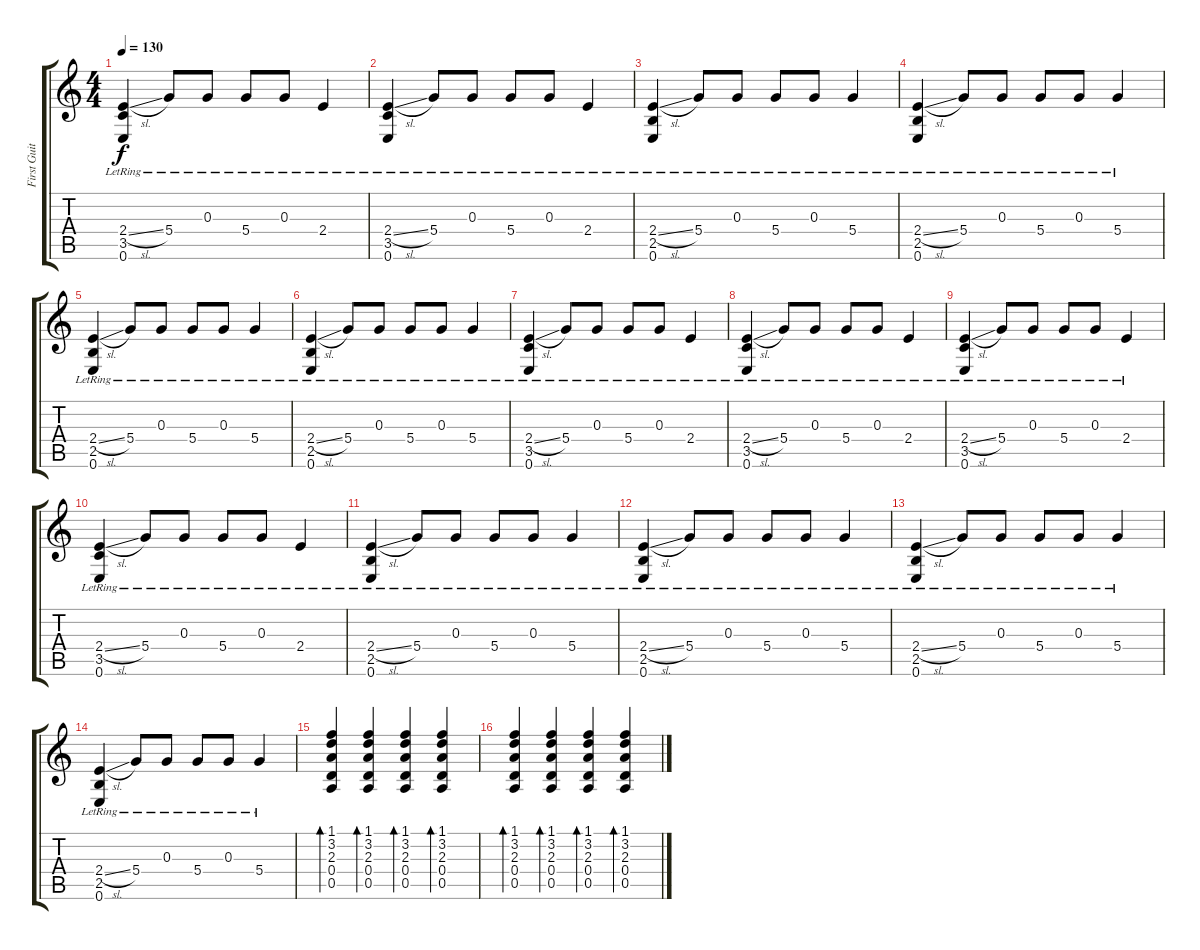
\track ("First Guitar" "First Guit") {instrument acousticguitarsteel}
\staff {score tabs}
\tuning (E4 B3 G3 D3 A2 E2) {hide}
\ts (4 4)
\tempo 130
\clef g2
\ks c
(2.4{sl lr} 3.5{lr} 0.6{lr}).4{dy f} 5.4{lr}.8 0.3{lr}.8 5.4{lr}.8 0.3{lr}.8 2.4{lr}.4 |
(2.4{sl lr} 3.5{lr} 0.6{lr}).4 5.4{lr}.8 0.3{lr}.8 5.4{lr}.8 0.3{lr}.8 2.4{lr}.4 |
(2.4{sl lr} 2.5{lr} 0.6{lr}).4 5.4{lr}.8 0.3{lr}.8 5.4{lr}.8 0.3{lr}.8 5.4{lr}.4 |
(2.4{sl lr} 2.5{lr} 0.6{lr}).4 5.4{lr}.8 0.3{lr}.8 5.4{lr}.8 0.3{lr}.8 5.4{lr}.4 |
(2.4{sl lr} 2.5{lr} 0.6{lr}).4 5.4{lr}.8 0.3{lr}.8 5.4{lr}.8 0.3{lr}.8 5.4{lr}.4 |
(2.4{sl lr} 2.5{lr} 0.6{lr}).4 5.4{lr}.8 0.3{lr}.8 5.4{lr}.8 0.3{lr}.8 5.4{lr}.4 |
(2.4{sl lr} 3.5{lr} 0.6{lr}).4 5.4{lr}.8 0.3{lr}.8 5.4{lr}.8 0.3{lr}.8 2.4{lr}.4 |
(2.4{sl lr} 3.5{lr} 0.6{lr}).4 5.4{lr}.8 0.3{lr}.8 5.4{lr}.8 0.3{lr}.8 2.4{lr}.4 |
(2.4{sl lr} 3.5{lr} 0.6{lr}).4 5.4{lr}.8 0.3{lr}.8 5.4{lr}.8 0.3{lr}.8 2.4{lr}.4 |
(2.4{sl lr} 3.5{lr} 0.6{lr}).4 5.4{lr}.8 0.3{lr}.8 5.4{lr}.8 0.3{lr}.8 2.4{lr}.4 |
(2.4{sl lr} 2.5{lr} 0.6{lr}).4 5.4{lr}.8 0.3{lr}.8 5.4{lr}.8 0.3{lr}.8 5.4{lr}.4 |
(2.4{sl lr} 2.5{lr} 0.6{lr}).4 5.4{lr}.8 0.3{lr}.8 5.4{lr}.8 0.3{lr}.8 5.4{lr}.4 |
(2.4{sl lr} 2.5{lr} 0.6{lr}).4 5.4{lr}.8 0.3{lr}.8 5.4{lr}.8 0.3{lr}.8 5.4{lr}.4 |
(2.4{sl lr} 2.5{lr} 0.6{lr}).4 5.4{lr}.8 0.3{lr}.8 5.4{lr}.8 0.3{lr}.8 5.4{lr}.4 |
(1.1 3.2 2.3 0.4 0.5).4{bd 60} (1.1 3.2 2.3 0.4 0.5).4{bd 60} (1.1 3.2 2.3 0.4 0.5).4{bd 60} (1.1 3.2 2.3 0.4 0.5).4{bd 60} |
(1.1 3.2 2.3 0.4 0.5).4{bd 60} (1.1 3.2 2.3 0.4 0.5).4{bd 60} (1.1 3.2 2.3 0.4 0.5).4{bd 60} (1.1 3.2 2.3 0.4 0.5).4{bd 60}
